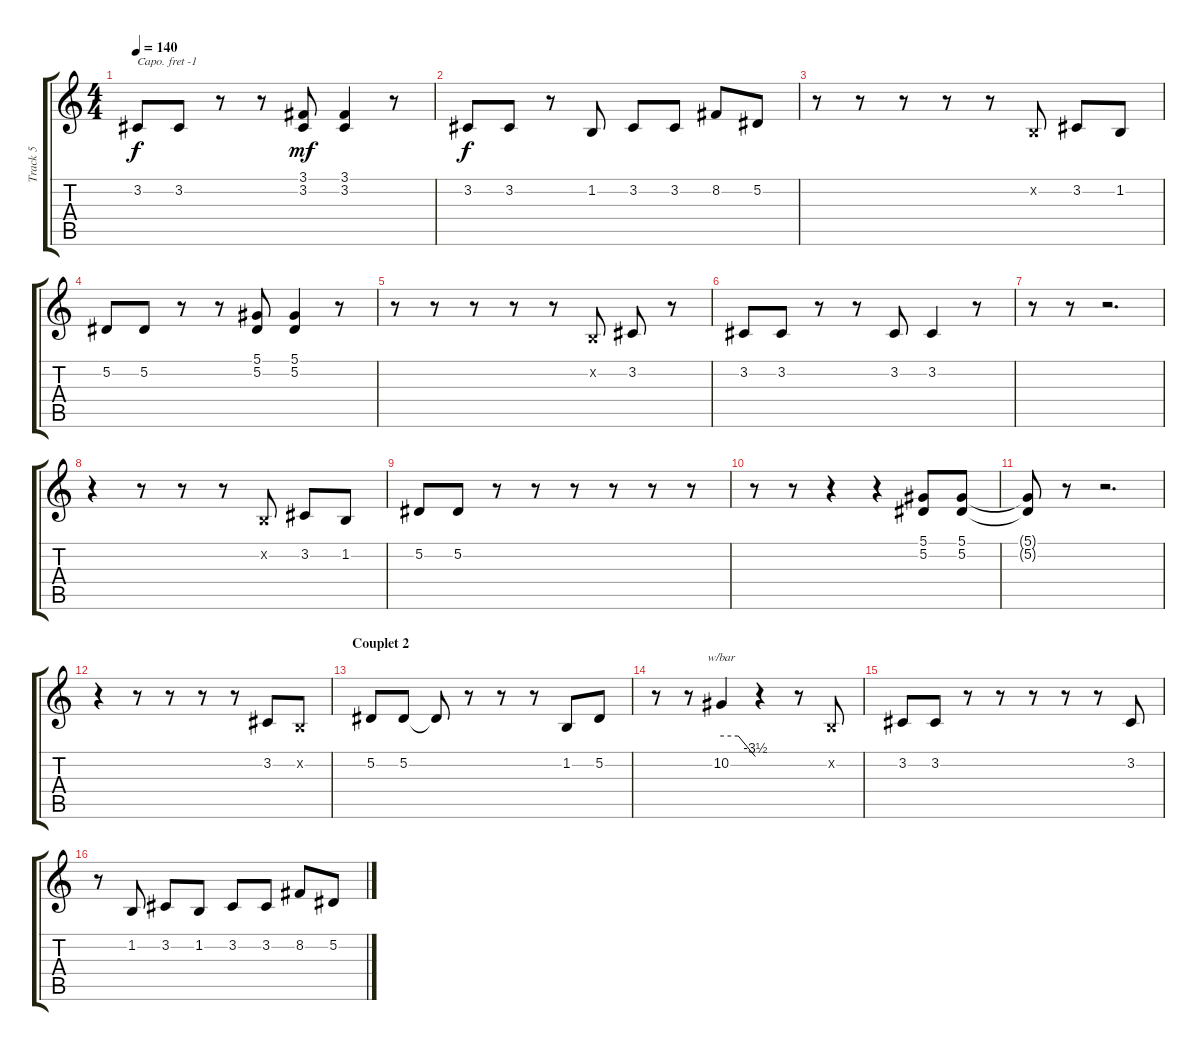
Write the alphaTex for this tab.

\track ("Track 5" "Track 5") {instrument flute}
\staff {score tabs}
\capo -1
\tuning (E4 B3 G3 D3 A2 E2) {hide}
\ts (4 4)
\tempo 140
\clef g2
\ks c
3.2.8{dy f} 3.2.8 r.8 r.8 (3.1 3.2).8{dy mf} (3.1 3.2).4 r.8 |
3.2.8{dy f} 3.2.8 r.8 1.2.8 3.2.8 3.2.8 8.2.8 5.2.8 |
r.8 r.8 r.8 r.8 r.8 1.2{x}.8 3.2.8 1.2.8 |
5.2.8 5.2.8 r.8 r.8 (5.1 5.2).8 (5.1 5.2).4 r.8 |
r.8 r.8 r.8 r.8 r.8 1.2{x}.8 3.2.8 r.8 |
3.2.8 3.2.8 r.8 r.8 3.2.8 3.2.4 r.8 |
r.8 r.8 r.2{d} |
r.4 r.8 r.8 r.8 1.2{x}.8 3.2.8 1.2.8 |
5.2.8 5.2.8 r.8 r.8 r.8 r.8 r.8 r.8 |
r.8 r.8 r.4 r.4 (5.1 5.2).8 (5.1 5.2).8 |
(5.1{t} 5.2{t}).8 r.8 r.2{d} |
r.4 r.8 r.8 r.8 r.8 3.2.8 1.2{x}.8 |
\section ("" "Couplet 2")
5.2.8 5.2.8 5.2{t}.8 r.8 r.8 r.8 1.2.8 5.2.8 |
r.8 r.8 10.2.4{tbe (custom default 0 0 30 0 60 -14)} r.4 r.8 1.2{x}.8 |
3.2.8 3.2.8 r.8 r.8 r.8 r.8 r.8 3.2.8 |
r.8 1.2.8 3.2.8 1.2.8 3.2.8 3.2.8 8.2.8 5.2.8
